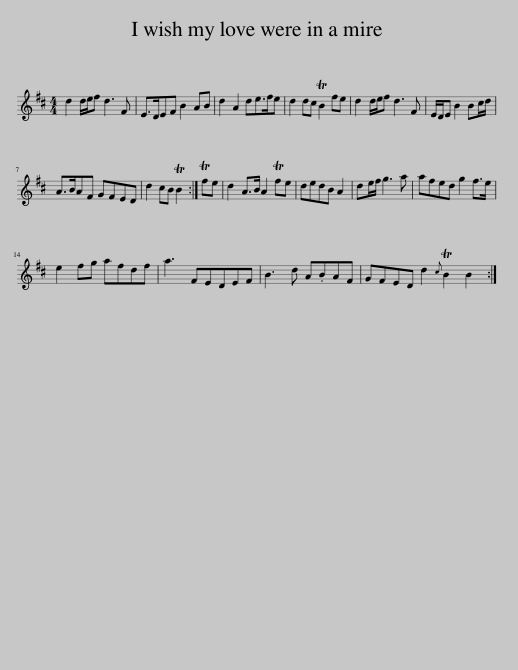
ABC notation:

X:1
L:1/8
M:4/4
I:linebreak $
K:D
V:1 treble
V:1
 d2 d/e/f d3 F | E>DEF B2 AB | d2 A2 de>fe | d2 dc TB2 fe | d2 d/e/f d3 F | %5
 E/D/E B2 Bc/d/ |$ A>BAF GFED | d2 cB TB2 :| Tfe | d2 A>B A2 Tfe | %10
 dedB A2 | de/f/ g3 a | afed g2 f>e |$ e2 fg afdf | a3 FEDEF | %15
 B3 d A.BAF | GFED d2{c} TB2 B2 :| %17
